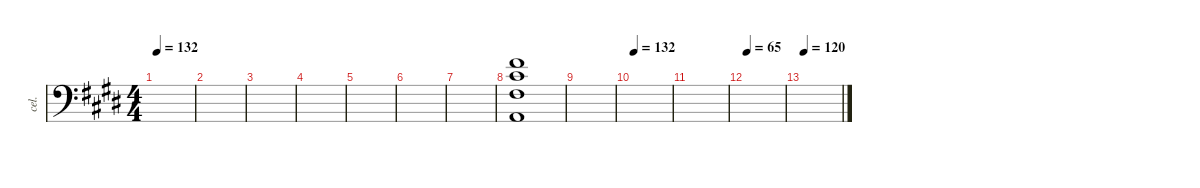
\defaultSystemsLayout 4
\hideDynamics
\bracketExtendMode nobrackets
\track ("Celesta" "cel.") {instrument celesta}
\staff {score}
\tuning (E4 B3 G3 D3 A2 E2)
\displaytranspose -12
\ts (4 4)
\tempo 132
\clef f4
\ks e
|
|
|
|
|
|
|
(0.5{acc forcenatural} 4.4{acc #} 2.2{acc #} 2.1{acc #}).1{ot 8vb} |
|
\tempo 132
|
|
\tempo 65
|
\tempo 120
